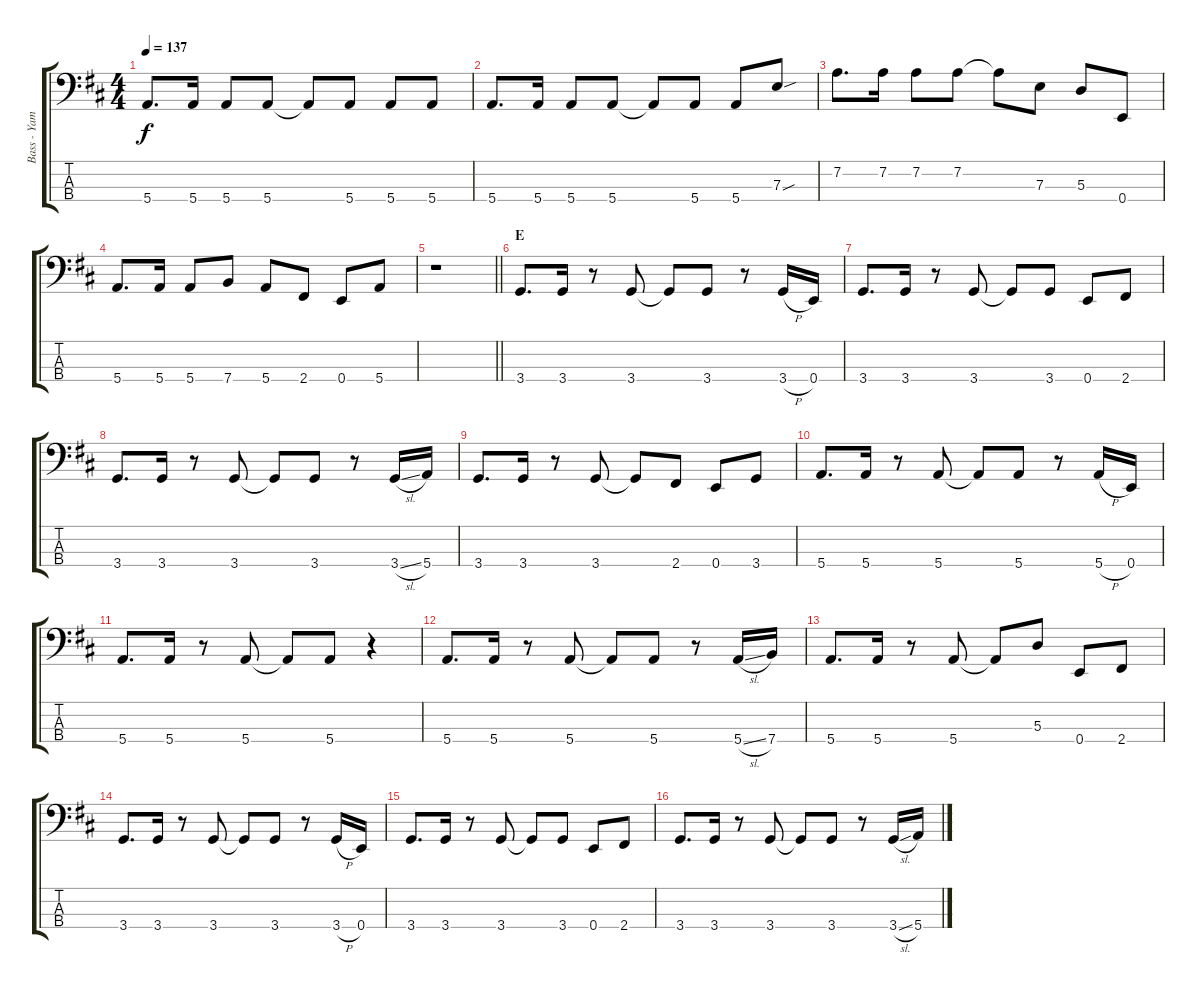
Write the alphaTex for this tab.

\track ("Bass - Yamada" "Bass - Yam") {instrument electricbasspick}
\staff {score tabs}
\tuning (G2 D2 A1 E1) {hide}
\ts (4 4)
\tempo 137
\clef f4
\ks d
5.4.8{d dy f} 5.4.16 5.4.8 5.4.8 5.4{t}.8 5.4.8 5.4.8 5.4.8 |
5.4.8{d} 5.4.16 5.4.8 5.4.8 5.4{t}.8 5.4.8 5.4.8 7.3{sou}.8 |
7.2.8{d} 7.2.16 7.2.8 7.2.8 7.2{t}.8 7.3.8 5.3.8 0.4.8 |
5.4.8{d} 5.4.16 5.4.8 7.4.8 5.4.8 2.4.8 0.4.8 5.4.8 |
\barLineRight lightlight
r.1 |
\section ("" "E")
3.4.8{d} 3.4.16 r.8 3.4.8 3.4{t}.8 3.4.8 r.8 3.4{h}.16 0.4.16 |
3.4.8{d} 3.4.16 r.8 3.4.8 3.4{t}.8 3.4.8 0.4.8 2.4.8 |
3.4.8{d} 3.4.16 r.8 3.4.8 3.4{t}.8 3.4.8 r.8 3.4{sl}.16 5.4.16 |
3.4.8{d} 3.4.16 r.8 3.4.8 3.4{t}.8 2.4.8 0.4.8 3.4.8 |
5.4.8{d} 5.4.16 r.8 5.4.8 5.4{t}.8 5.4.8 r.8 5.4{h}.16 0.4.16 |
5.4.8{d} 5.4.16 r.8 5.4.8 5.4{t}.8 5.4.8 r.4 |
5.4.8{d} 5.4.16 r.8 5.4.8 5.4{t}.8 5.4.8 r.8 5.4{sl}.16 7.4.16 |
5.4.8{d} 5.4.16 r.8 5.4.8 5.4{t}.8 5.3.8 0.4.8 2.4.8 |
3.4.8{d} 3.4.16 r.8 3.4.8 3.4{t}.8 3.4.8 r.8 3.4{h}.16 0.4.16 |
3.4.8{d} 3.4.16 r.8 3.4.8 3.4{t}.8 3.4.8 0.4.8 2.4.8 |
3.4.8{d} 3.4.16 r.8 3.4.8 3.4{t}.8 3.4.8 r.8 3.4{sl}.16 5.4.16
